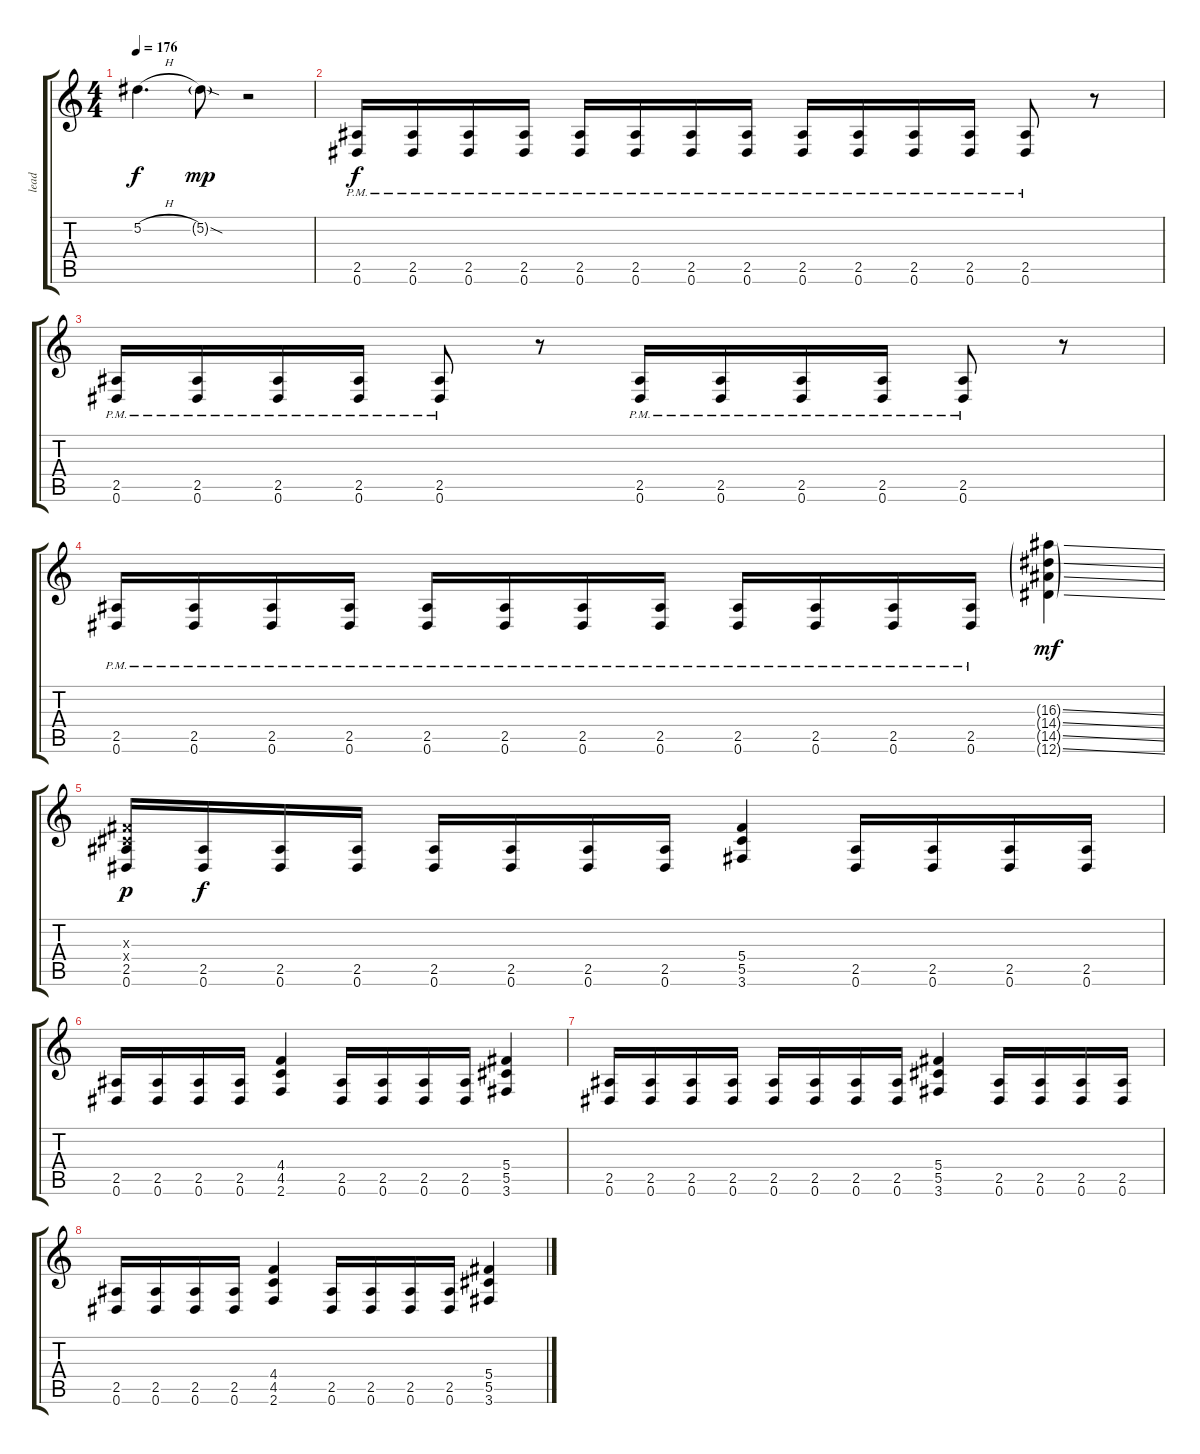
\track ("lead" "lead") {instrument overdrivenguitar}
\staff {score tabs}
\tuning (Eb4 Bb3 Gb3 Db3 Ab2 Eb2) {hide}
\ts (4 4)
\tempo 176
\clef g2
\ks c
5.2{h}.4{d dy f} 5.2{sod g}.8{dy mp} r.2 |
(2.5{pm} 0.6).16{dy f} (2.5{pm} 0.6).16 (2.5{pm} 0.6).16 (2.5{pm} 0.6).16 (2.5{pm} 0.6).16 (2.5{pm} 0.6).16 (2.5{pm} 0.6).16 (2.5{pm} 0.6).16 (2.5{pm} 0.6).16 (2.5{pm} 0.6).16 (2.5{pm} 0.6).16 (2.5{pm} 0.6).16 (2.5{pm} 0.6).8 r.8 |
(2.5{pm} 0.6).16 (2.5{pm} 0.6).16 (2.5{pm} 0.6).16 (2.5{pm} 0.6).16 (2.5{pm} 0.6).8 r.8 (2.5{pm} 0.6).16 (2.5{pm} 0.6).16 (2.5{pm} 0.6).16 (2.5{pm} 0.6).16 (2.5{pm} 0.6).8 r.8 |
(2.5{pm} 0.6{pm}).16{instrument distortionguitar} (2.5{pm} 0.6{pm}).16 (2.5{pm} 0.6{pm}).16 (2.5{pm} 0.6{pm}).16 (2.5{pm} 0.6{pm}).16 (2.5{pm} 0.6{pm}).16 (2.5{pm} 0.6{pm}).16 (2.5{pm} 0.6{pm}).16 (2.5{pm} 0.6{pm}).16 (2.5{pm} 0.6{pm}).16 (2.5{pm} 0.6{pm}).16 (2.5{pm} 0.6{pm}).16 (16.3{ss g} 14.4{ss g} 14.5{ss g} 12.6{ss g}).4{dy mf} |
(0.3{x} 0.4{x} 2.5 0.6).16{dy p instrument distortionguitar} (2.5 0.6).16{dy f} (2.5 0.6).16 (2.5 0.6).16 (2.5 0.6).16 (2.5 0.6).16 (2.5 0.6).16 (2.5 0.6).16 (5.4 5.5 3.6).4 (2.5 0.6).16 (2.5 0.6).16 (2.5 0.6).16 (2.5 0.6).16 |
(2.5 0.6).16{instrument distortionguitar} (2.5 0.6).16 (2.5 0.6).16 (2.5 0.6).16 (4.4 4.5 2.6).4 (2.5 0.6).16 (2.5 0.6).16 (2.5 0.6).16 (2.5 0.6).16 (5.4 5.5 3.6).4 |
(2.5 0.6).16{instrument distortionguitar} (2.5 0.6).16 (2.5 0.6).16 (2.5 0.6).16 (2.5 0.6).16 (2.5 0.6).16 (2.5 0.6).16 (2.5 0.6).16 (5.4 5.5 3.6).4 (2.5 0.6).16 (2.5 0.6).16 (2.5 0.6).16 (2.5 0.6).16 |
(2.5 0.6).16{instrument distortionguitar} (2.5 0.6).16 (2.5 0.6).16 (2.5 0.6).16 (4.4 4.5 2.6).4 (2.5 0.6).16 (2.5 0.6).16 (2.5 0.6).16 (2.5 0.6).16 (5.4 5.5 3.6).4
